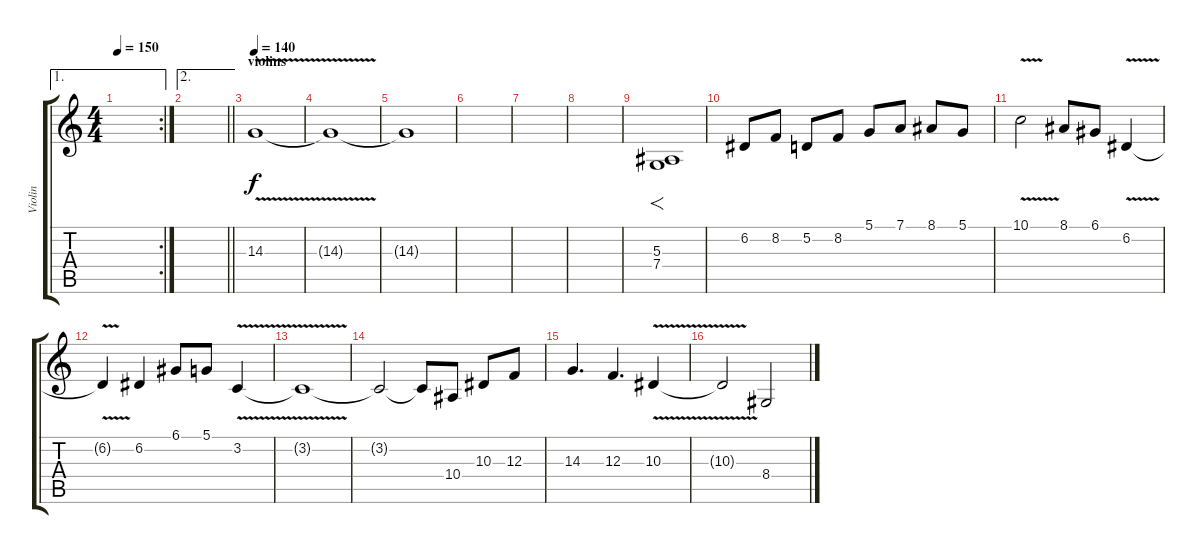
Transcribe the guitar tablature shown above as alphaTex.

\track ("Violin" "Violin") {instrument violin}
\staff {score tabs}
\tuning (D4 A3 F3 C3 G2 C2) {hide}
\ae 1
\rc 2
\ts (4 4)
\tempo 150
\clef g2
\ks c
|
\ae 2
\barLineRight lightlight
|
\section ("" "violins")
\tempo 140
14.3{v}.1{volume 0} |
14.3{t}.1 |
14.3{t}.1 |
|
|
|
(5.3 7.4).1{f} |
6.2.8 8.2.8 5.2.8 8.2.8 5.1.8 7.1.8 8.1.8 5.1.8 |
10.1{v}.2 8.1.8 6.1.8 6.2{v}.4 |
6.2{t}.4 6.2.4 6.1.8 5.1.8 3.2{v}.4 |
3.2{t}.1 |
3.2{t}.2 3.2{t}.8 10.4.8 10.3.8 12.3.8 |
14.3.4{d} 12.3.4{d} 10.3{v}.4 |
10.3{t}.2 8.4.2
